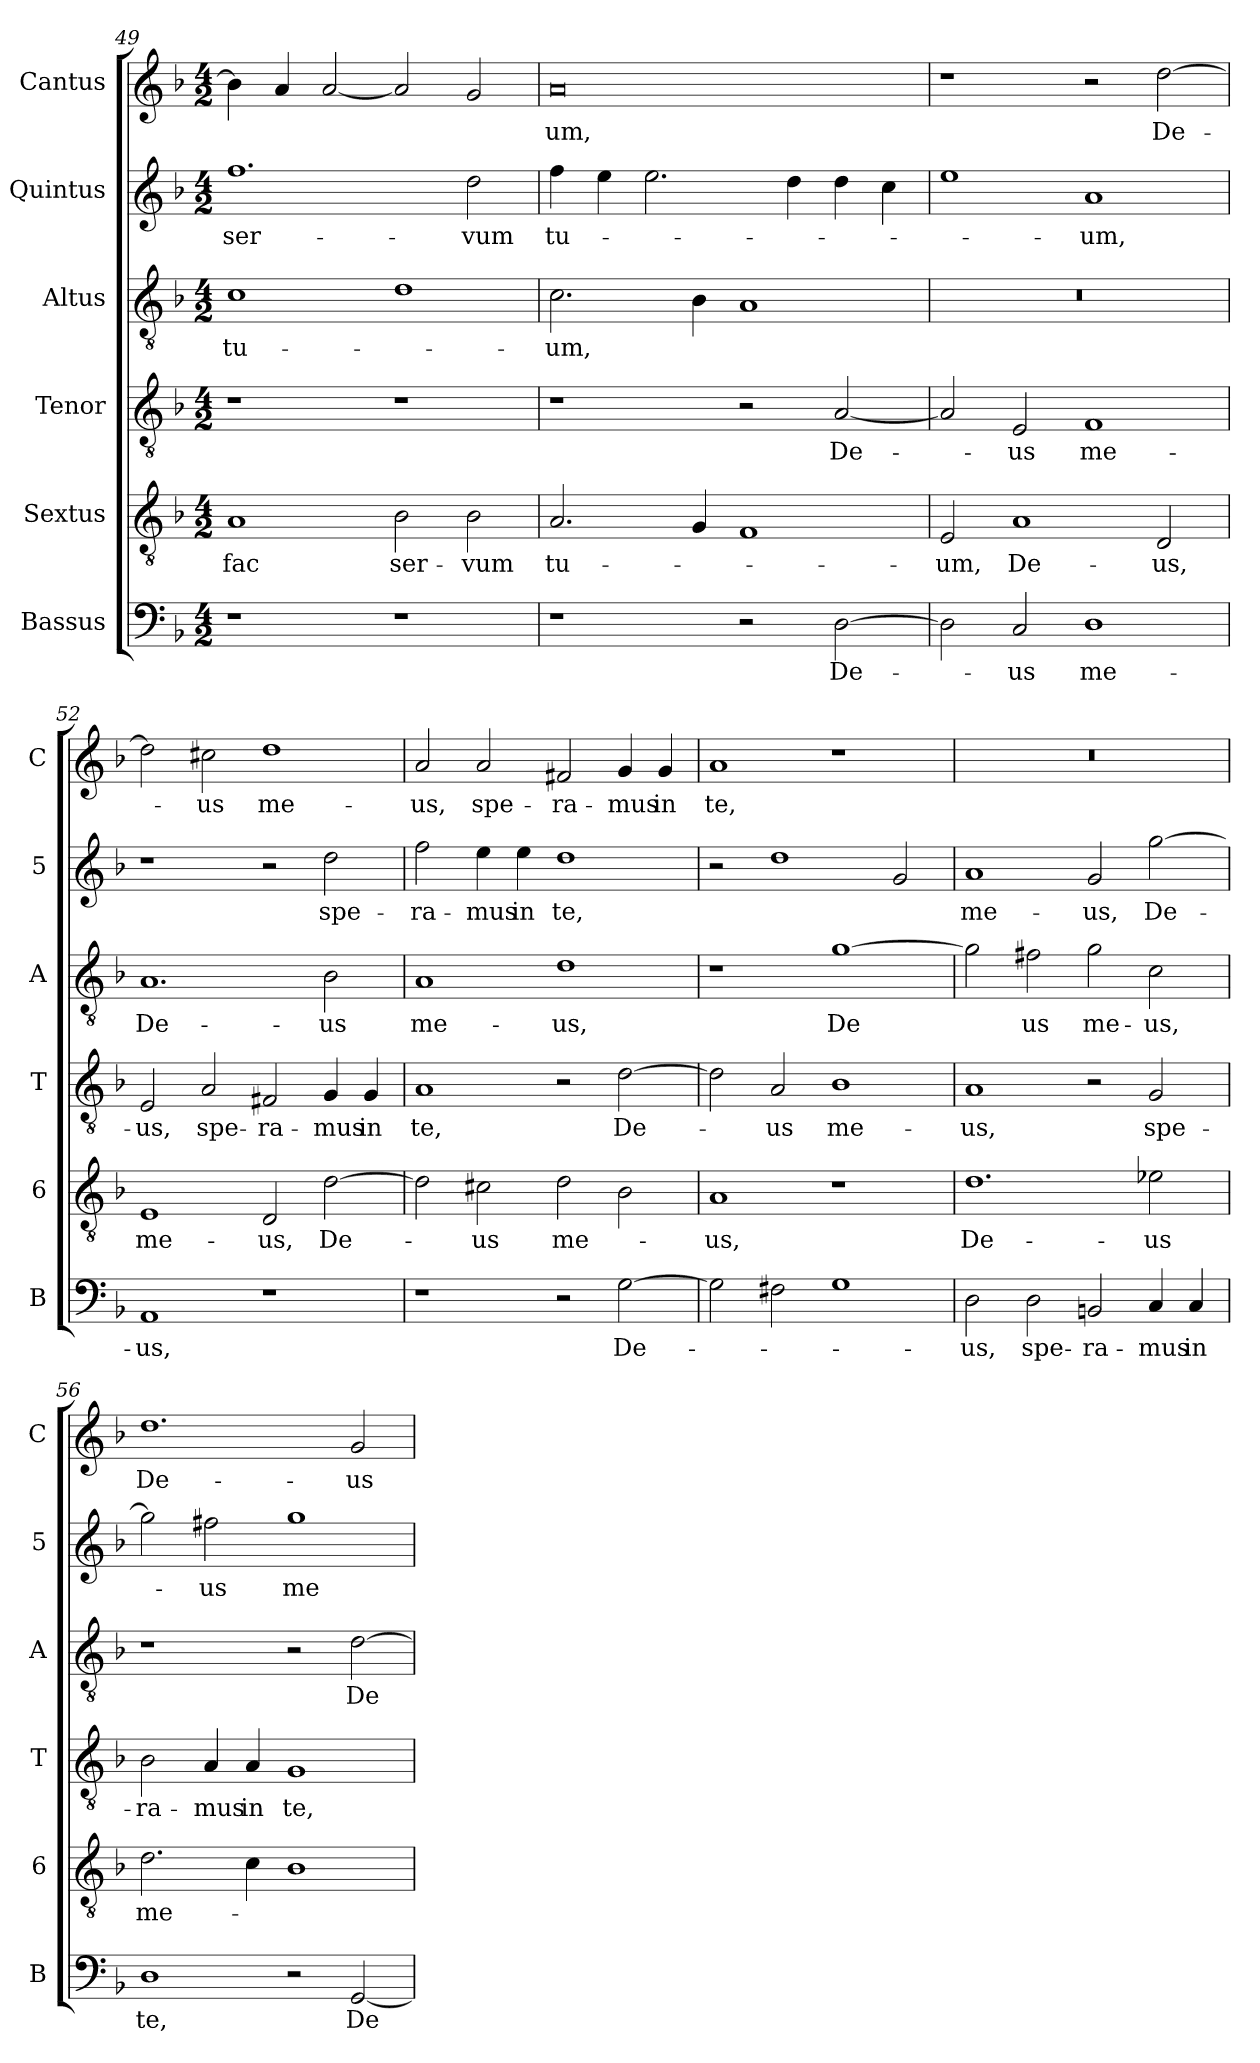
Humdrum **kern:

**kern	**text	**kern	**text	**kern	**text	**kern	**text	**kern	**text	**kern	**text
*part6	*part6	*part5	*part5	*part4	*part4	*part3	*part3	*part2	*part2	*part1	*part1
*staff6	*staff6	*staff5	*staff5	*staff4	*staff4	*staff3	*staff3	*staff2	*staff2	*staff1	*staff1
*I"Bassus	*	*I"Sextus	*	*I"Tenor	*	*I"Altus	*	*I"Quintus	*	*I"Cantus	*
*I'B	*	*I'6	*	*I'T	*	*I'A	*	*I'5	*	*I'C	*
*clefF4	*	*clefGv2	*	*clefGv2	*	*clefGv2	*	*clefG2	*	*clefG2	*
*k[b-]	*	*k[b-]	*	*k[b-]	*	*k[b-]	*	*k[b-]	*	*k[b-]	*
*F:	*	*F:	*	*F:	*	*F:	*	*F:	*	*F:	*
*M4/2	*	*M4/2	*	*M4/2	*	*M4/2	*	*M4/2	*	*M4/2	*
=49	=49	=49	=49	=49	=49	=49	=49	=49	=49	=49	=49
!	!	!	!LO:LY:b	!	!	!	!LO:LY:b	!	!LO:LY:b	!	!
1r	.	1A	fac	1r	.	1c	tu-	1.ff	ser-	4b-\]	.
.	.	.	.	.	.	.	.	.	.	4a/	.
.	.	.	.	.	.	.	.	.	.	[2a/	.
!	!	!	!LO:LY:b	!	!	!	!	!	!	!	!
1r	.	2B-\	ser-	1r	.	1d	.	.	.	2a/]	.
!	!	!	!LO:LY:b	!	!	!	!	!	!LO:LY:b	!	!
.	.	2B-\	-vum	.	.	.	.	2dd\	-vum	2g/	.
=50	=50	=50	=50	=50	=50	=50	=50	=50	=50	=50	=50
!	!	!	!LO:LY:b	!	!	!	!LO:LY:b	!	!LO:LY:b	!	!LO:LY:b
1r	.	2.A/	tu-	1r	.	2.c\	-um,	4ff\	tu-	0a	-um,
.	.	.	.	.	.	.	.	4ee\	.	.	.
.	.	.	.	.	.	.	.	2.ee\	.	.	.
.	.	4G/	.	.	.	4B-\	.	.	.	.	.
2r	.	1F	.	2r	.	1A	.	.	.	.	.
.	.	.	.	.	.	.	.	4dd\	.	.	.
!	!LO:LY:b	!	!	!	!LO:LY:b	!	!	!	!	!	!
[2D\	De-	.	.	[2A/	De-	.	.	4dd\	.	.	.
.	.	.	.	.	.	.	.	4cc\	.	.	.
=51	=51	=51	=51	=51	=51	=51	=51	=51	=51	=51	=51
!	!	!	!LO:LY:b	!	!	!	!	!	!	!	!
2D\]	.	2E/	-um,	2A/]	.	0r	.	1ee	.	1r	.
!	!LO:LY:b	!	!LO:LY:b	!	!LO:LY:b	!	!	!	!	!	!
2C/	-us	1A	De-	2E/	-us	.	.	.	.	.	.
!	!LO:LY:b	!	!	!	!LO:LY:b	!	!	!	!LO:LY:b	!	!
1D	me-	.	.	1F	me-	.	.	1a	-um,	2r	.
!	!	!	!LO:LY:b	!	!	!	!	!	!	!	!LO:LY:b
.	.	2D/	-us,	.	.	.	.	.	.	[2dd\	De-
=52	=52	=52	=52	=52	=52	=52	=52	=52	=52	=52	=52
!	!LO:LY:b	!	!LO:LY:b	!	!LO:LY:b	!	!LO:LY:b	!	!	!	!
1AA	-us,	1E	me-	2E/	-us,	1.A	De-	1r	.	2dd\]	.
!	!	!	!	!	!LO:LY:b	!	!	!	!	!	!LO:LY:b
.	.	.	.	2A/	spe-	.	.	.	.	2cc#X\	-us
!	!	!	!LO:LY:b	!	!LO:LY:b	!	!	!	!	!	!LO:LY:b
1r	.	2D/	-us,	2F#X/	-ra-	.	.	2r	.	1dd	me-
!	!	!	!LO:LY:b	!	!LO:LY:b	!	!LO:LY:b	!	!LO:LY:b	!	!
.	.	[2d\	De-	4G/	-mus	2B-\	-us	2dd\	spe-	.	.
!	!	!	!	!	!LO:LY:b	!	!	!	!	!	!
.	.	.	.	4G/	in	.	.	.	.	.	.
=53	=53	=53	=53	=53	=53	=53	=53	=53	=53	=53	=53
!	!	!	!	!	!LO:LY:b	!	!LO:LY:b	!	!LO:LY:b	!	!LO:LY:b
1r	.	2d\]	.	1A	te,	1A	me-	2ff\	-ra-	2a/	-us,
!	!	!	!LO:LY:b	!	!	!	!	!	!LO:LY:b	!	!LO:LY:b
.	.	2c#X\	-us	.	.	.	.	4ee\	-mus	2a/	spe-
!	!	!	!	!	!	!	!	!	!LO:LY:b	!	!
.	.	.	.	.	.	.	.	4ee\	in	.	.
!	!	!	!LO:LY:b	!	!	!	!LO:LY:b	!	!LO:LY:b	!	!LO:LY:b
2r	.	2d\	me-	2r	.	1d	-us,	1dd	te,	2f#X/	-ra-
!	!LO:LY:b	!	!	!	!LO:LY:b	!	!	!	!	!	!LO:LY:b
[2G\	De-	2B-\	.	[2d\	De-	.	.	.	.	4g/	-mus
!	!	!	!	!	!	!	!	!	!	!	!LO:LY:b
.	.	.	.	.	.	.	.	.	.	4g/	in
=54	=54	=54	=54	=54	=54	=54	=54	=54	=54	=54	=54
!	!	!	!LO:LY:b	!	!	!	!	!	!	!	!LO:LY:b
2G\]	.	1A	-us,	2d\]	.	1r	.	2r	.	1a	te,
!	!	!	!	!	!LO:LY:b	!	!	!	!	!	!
2F#X\	.	.	.	2A/	-us	.	.	1dd	.	.	.
!	!	!	!	!	!LO:LY:b	!	!LO:LY:b	!	!	!	!
1G	.	1r	.	1B-	me-	[1g	De	.	.	1r	.
.	.	.	.	.	.	.	.	2g/	.	.	.
=55	=55	=55	=55	=55	=55	=55	=55	=55	=55	=55	=55
!	!LO:LY:b	!	!LO:LY:b	!	!LO:LY:b	!	!	!	!LO:LY:b	!	!
2D\	us,	1.d	De-	1A	-us,	2g\]	.	1a	me-	0r	.
!	!LO:LY:b	!	!	!	!	!	!LO:LY:b	!	!	!	!
2D\	spe-	.	.	.	.	2f#X\	-us	.	.	.	.
!	!LO:LY:b	!	!	!	!	!	!LO:LY:b	!	!LO:LY:b	!	!
2BBn/	-ra-	.	.	2r	.	2g\	me-	2g/	-us,	.	.
!	!LO:LY:b	!	!LO:LY:b	!	!LO:LY:b	!	!LO:LY:b	!	!LO:LY:b	!	!
4C/	-mus	2e-X\	-us	2G/	spe-	2c\	-us,	[2gg\	De-	.	.
!	!LO:LY:b	!	!	!	!	!	!	!	!	!	!
4C/	in	.	.	.	.	.	.	.	.	.	.
=56	=56	=56	=56	=56	=56	=56	=56	=56	=56	=56	=56
!	!LO:LY:b	!	!LO:LY:b	!	!LO:LY:b	!	!	!	!	!	!LO:LY:b
1D	te,	2.d\	me-	2B-\	-ra-	1r	.	2gg\]	.	1.dd	De-
!	!	!	!	!	!LO:LY:b	!	!	!	!LO:LY:b	!	!
.	.	.	.	4A/	-mus	.	.	2ff#X\	-us	.	.
!	!	!	!	!	!LO:LY:b	!	!	!	!	!	!
.	.	4c\	.	4A/	in	.	.	.	.	.	.
!	!	!	!	!	!LO:LY:b	!	!	!	!LO:LY:b	!	!
2r	.	1B-	.	1G	te,	2r	.	1gg	me-	.	.
!	!LO:LY:b	!	!	!	!	!	!LO:LY:b	!	!	!	!LO:LY:b
[2GG/	De-	.	.	.	.	[2d\	De-	.	.	2g/	-us
=	=	=	=	=	=	=	=	=	=	=	=
*-	*-	*-	*-	*-	*-	*-	*-	*-	*-	*-	*-
